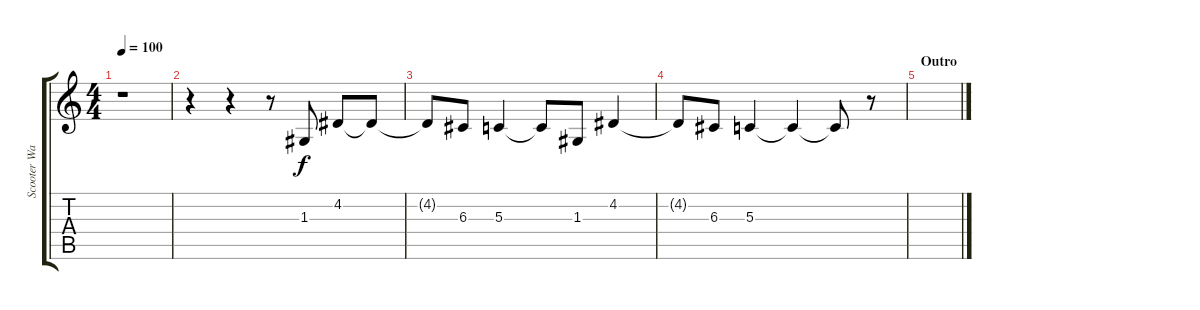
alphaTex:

\track ("Scooter Ward (Vocals)" "Scooter Wa") {instrument violin}
\staff {score tabs}
\tuning (E4 B3 G3 D3 A2 E2) {hide}
\ts (4 4)
\tempo 100
\clef g2
\ks c
r.1{dy f} |
r.4 r.4 r.8 1.3.8 4.2.8 4.2{t}.8 |
4.2{t}.8 6.3.8 5.3.4 5.3{t}.8 1.3.8 4.2.4 |
4.2{t}.8 6.3.8 5.3.4 5.3{t}.4 5.3{t}.8 r.8 |
\section ("" "Outro")
